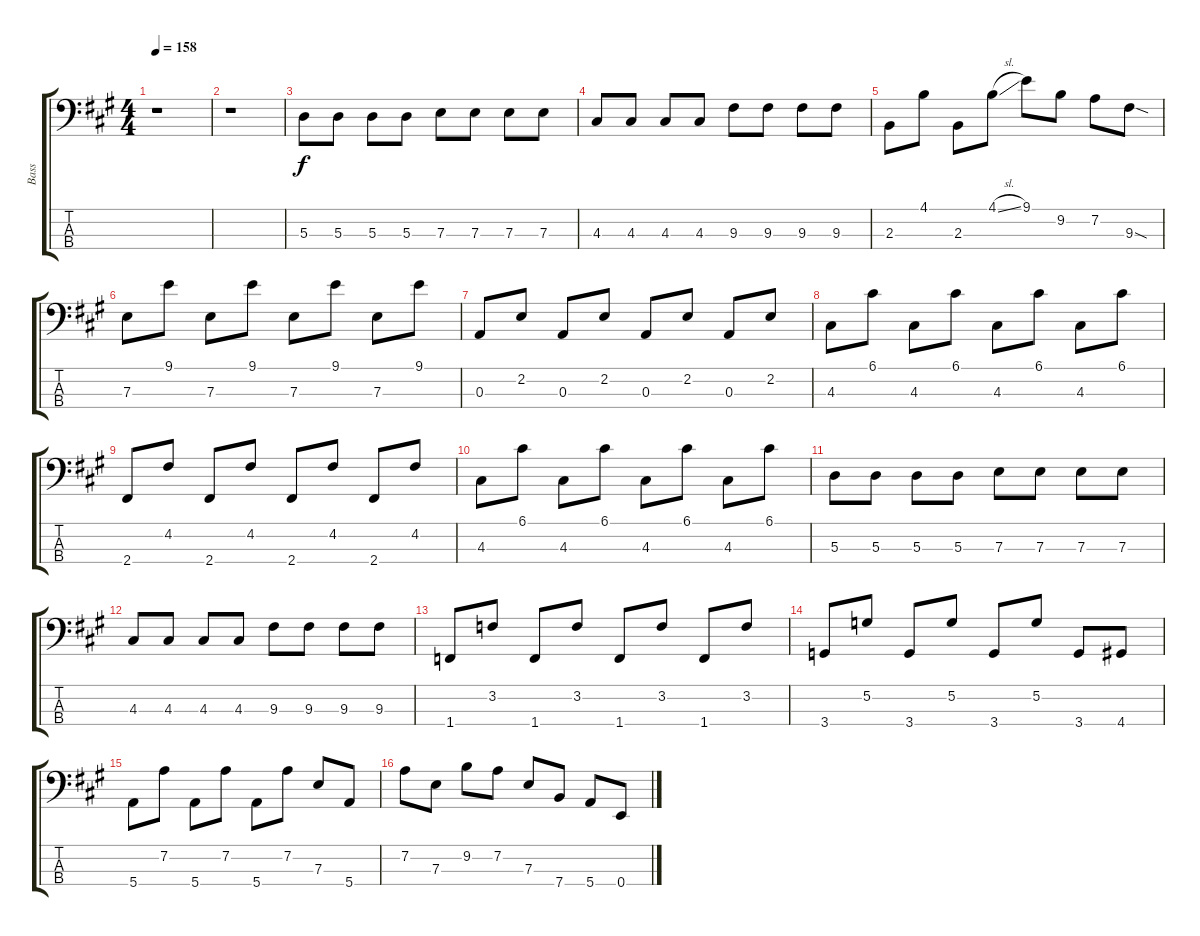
\track ("Bass" "Bass") {instrument electricbassfinger}
\staff {score tabs}
\tuning (G2 D2 A1 E1) {hide}
\ts (4 4)
\tempo 158
\clef f4
\ks a
r.1{dy f} |
r.1 |
5.3.8 5.3.8 5.3.8 5.3.8 7.3.8 7.3.8 7.3.8 7.3.8 |
4.3.8 4.3.8 4.3.8 4.3.8 9.3.8 9.3.8 9.3.8 9.3.8 |
2.3.8 4.1.8 2.3.8 4.1{sl}.8 9.1.8 9.2.8 7.2.8 9.3{sod}.8 |
7.3.8 9.1.8 7.3.8 9.1.8 7.3.8 9.1.8 7.3.8 9.1.8 |
0.3.8 2.2.8 0.3.8 2.2.8 0.3.8 2.2.8 0.3.8 2.2.8 |
4.3.8 6.1.8 4.3.8 6.1.8 4.3.8 6.1.8 4.3.8 6.1.8 |
2.4.8 4.2.8 2.4.8 4.2.8 2.4.8 4.2.8 2.4.8 4.2.8 |
4.3.8 6.1.8 4.3.8 6.1.8 4.3.8 6.1.8 4.3.8 6.1.8 |
5.3.8 5.3.8 5.3.8 5.3.8 7.3.8 7.3.8 7.3.8 7.3.8 |
4.3.8 4.3.8 4.3.8 4.3.8 9.3.8 9.3.8 9.3.8 9.3.8 |
1.4.8 3.2.8 1.4.8 3.2.8 1.4.8 3.2.8 1.4.8 3.2.8 |
3.4.8 5.2.8 3.4.8 5.2.8 3.4.8 5.2.8 3.4.8 4.4.8 |
5.4.8 7.2.8 5.4.8 7.2.8 5.4.8 7.2.8 7.3.8 5.4.8 |
7.2.8 7.3.8 9.2.8 7.2.8 7.3.8 7.4.8 5.4.8 0.4.8
